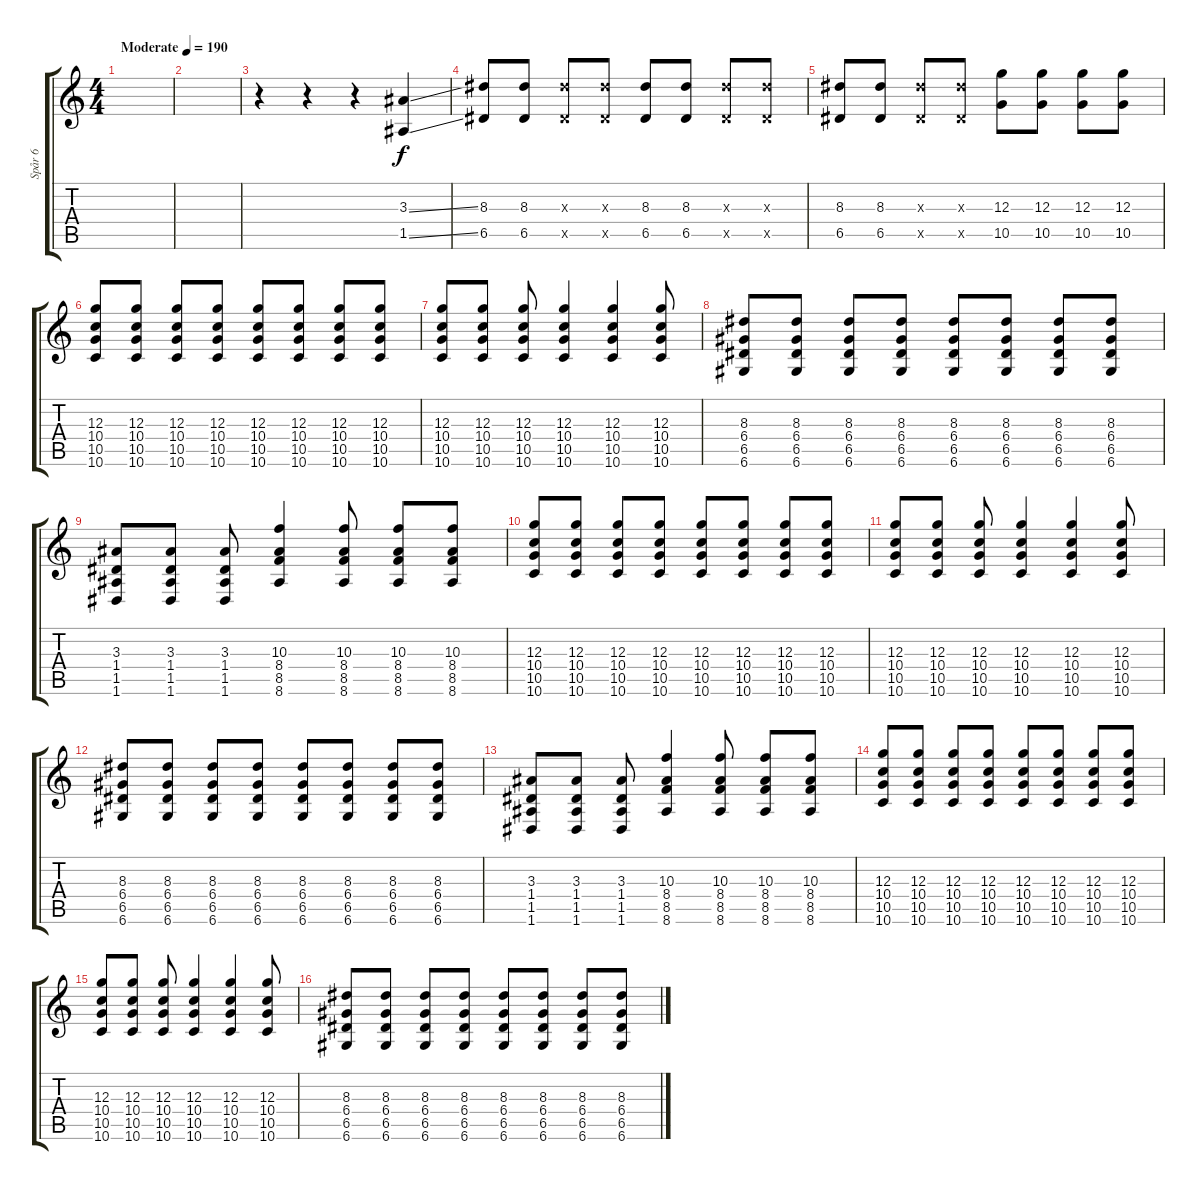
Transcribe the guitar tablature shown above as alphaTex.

\track ("Spår 6" "Spår 6") {instrument overdrivenguitar}
\staff {score tabs}
\tuning (E4 B3 G3 D3 A2 D2) {hide}
\ts (4 4)
\tempo (190 "Moderate")
\clef g2
\ks c
|
|
r.4 r.4 r.4 (3.3{ss} 1.5{ss}).4 |
(8.3 6.5).8 (8.3 6.5).8 (8.3{x} 6.5{x}).8 (8.3{x} 6.5{x}).8 (8.3 6.5).8 (8.3 6.5).8 (8.3{x} 6.5{x}).8 (8.3{x} 6.5{x}).8 |
(8.3 6.5).8 (8.3 6.5).8 (8.3{x} 6.5{x}).8 (8.3{x} 6.5{x}).8 (12.3 10.5).8 (12.3 10.5).8 (12.3 10.5).8 (12.3 10.5).8 |
(12.3 10.4 10.5 10.6).8 (12.3 10.4 10.5 10.6).8 (12.3 10.4 10.5 10.6).8 (12.3 10.4 10.5 10.6).8 (12.3 10.4 10.5 10.6).8 (12.3 10.4 10.5 10.6).8 (12.3 10.4 10.5 10.6).8 (12.3 10.4 10.5 10.6).8 |
(12.3 10.4 10.5 10.6).8 (12.3 10.4 10.5 10.6).8 (12.3 10.4 10.5 10.6).8 (12.3 10.4 10.5 10.6).4 (12.3 10.4 10.5 10.6).4 (12.3 10.4 10.5 10.6).8 |
(8.3 6.4 6.5 6.6).8 (8.3 6.4 6.5 6.6).8 (8.3 6.4 6.5 6.6).8 (8.3 6.4 6.5 6.6).8 (8.3 6.4 6.5 6.6).8 (8.3 6.4 6.5 6.6).8 (8.3 6.4 6.5 6.6).8 (8.3 6.4 6.5 6.6).8 |
(3.3 1.4 1.5 1.6).8 (3.3 1.4 1.5 1.6).8 (3.3 1.4 1.5 1.6).8 (10.3 8.4 8.5 8.6).4 (10.3 8.4 8.5 8.6).8 (10.3 8.4 8.5 8.6).8 (10.3 8.4 8.5 8.6).8 |
(12.3 10.4 10.5 10.6).8 (12.3 10.4 10.5 10.6).8 (12.3 10.4 10.5 10.6).8 (12.3 10.4 10.5 10.6).8 (12.3 10.4 10.5 10.6).8 (12.3 10.4 10.5 10.6).8 (12.3 10.4 10.5 10.6).8 (12.3 10.4 10.5 10.6).8 |
(12.3 10.4 10.5 10.6).8 (12.3 10.4 10.5 10.6).8 (12.3 10.4 10.5 10.6).8 (12.3 10.4 10.5 10.6).4 (12.3 10.4 10.5 10.6).4 (12.3 10.4 10.5 10.6).8 |
(8.3 6.4 6.5 6.6).8 (8.3 6.4 6.5 6.6).8 (8.3 6.4 6.5 6.6).8 (8.3 6.4 6.5 6.6).8 (8.3 6.4 6.5 6.6).8 (8.3 6.4 6.5 6.6).8 (8.3 6.4 6.5 6.6).8 (8.3 6.4 6.5 6.6).8 |
(3.3 1.4 1.5 1.6).8 (3.3 1.4 1.5 1.6).8 (3.3 1.4 1.5 1.6).8 (10.3 8.4 8.5 8.6).4 (10.3 8.4 8.5 8.6).8 (10.3 8.4 8.5 8.6).8 (10.3 8.4 8.5 8.6).8 |
(12.3 10.4 10.5 10.6).8 (12.3 10.4 10.5 10.6).8 (12.3 10.4 10.5 10.6).8 (12.3 10.4 10.5 10.6).8 (12.3 10.4 10.5 10.6).8 (12.3 10.4 10.5 10.6).8 (12.3 10.4 10.5 10.6).8 (12.3 10.4 10.5 10.6).8 |
(12.3 10.4 10.5 10.6).8 (12.3 10.4 10.5 10.6).8 (12.3 10.4 10.5 10.6).8 (12.3 10.4 10.5 10.6).4 (12.3 10.4 10.5 10.6).4 (12.3 10.4 10.5 10.6).8 |
(8.3 6.4 6.5 6.6).8 (8.3 6.4 6.5 6.6).8 (8.3 6.4 6.5 6.6).8 (8.3 6.4 6.5 6.6).8 (8.3 6.4 6.5 6.6).8 (8.3 6.4 6.5 6.6).8 (8.3 6.4 6.5 6.6).8 (8.3 6.4 6.5 6.6).8
